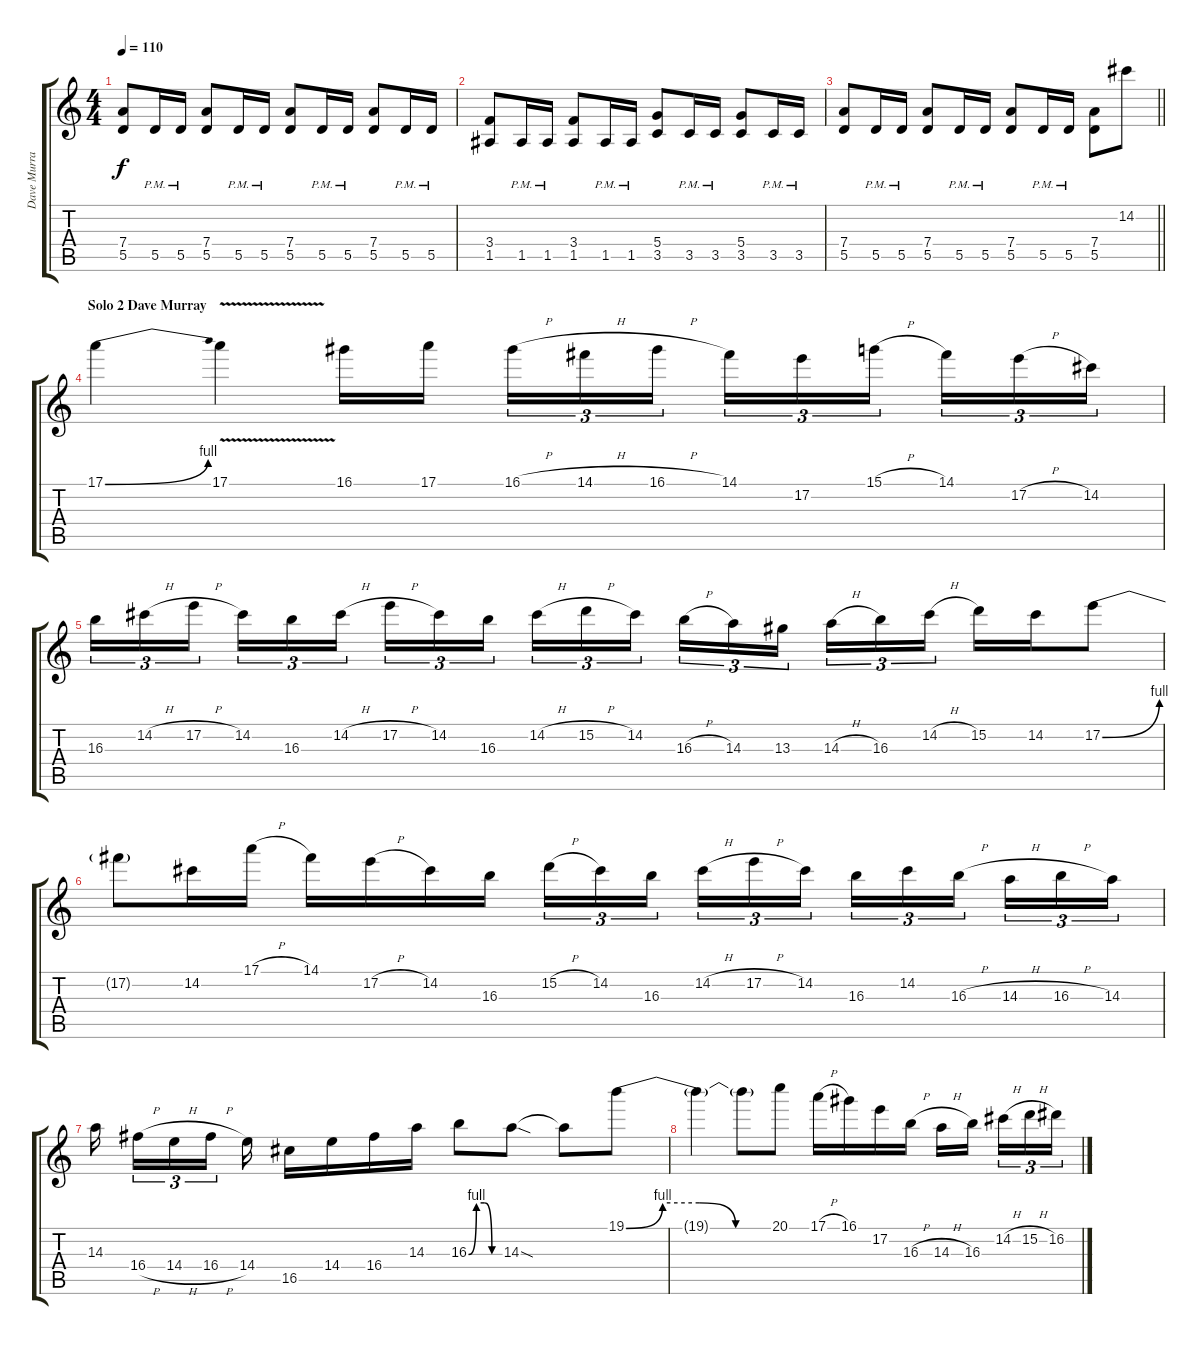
\track ("Dave Murray" "Dave Murra") {instrument overdrivenguitar}
\staff {score tabs}
\tuning (E4 B3 G3 D3 A2 E2) {hide}
\ts (4 4)
\tempo 110
\clef g2
\ks c
(7.4 5.5).8{dy f} 5.5{pm}.16 5.5{pm}.16 (7.4 5.5).8 5.5{pm}.16 5.5{pm}.16 (7.4 5.5).8 5.5{pm}.16 5.5{pm}.16 (7.4 5.5).8 5.5{pm}.16 5.5{pm}.16 |
(3.4 1.5).8 1.5{pm}.16 1.5{pm}.16 (3.4 1.5).8 1.5{pm}.16 1.5{pm}.16 (5.4 3.5).8 3.5{pm}.16 3.5{pm}.16 (5.4 3.5).8 3.5{pm}.16 3.5{pm}.16 |
\barLineRight lightlight
(7.4 5.5).8 5.5{pm}.16 5.5{pm}.16 (7.4 5.5).8 5.5{pm}.16 5.5{pm}.16 (7.4 5.5).8 5.5{pm}.16 5.5{pm}.16 (7.4 5.5).8 14.2.8{volume 16} |
\section ("" "Solo 2 Dave Murray")
17.1{be (bend 0 0 60 4)}.4{volume 16} 17.1{v}.4 16.1.16 17.1.16{beam splitsecondary} 16.1{h}.16{tu (3 2)} 14.1{h}.16{tu (3 2)} 16.1{h}.16{tu (3 2)} 14.1.16{tu (3 2)} 17.2.16{tu (3 2)} 15.1{h}.16{tu (3 2) beam splitsecondary} 14.1.16{tu (3 2)} 17.2{h}.16{tu (3 2)} 14.2.16{tu (3 2)} |
16.3.16{tu (3 2)} 14.2{h}.16{tu (3 2)} 17.2{h}.16{tu (3 2) beam splitsecondary} 14.2.16{tu (3 2)} 16.3.16{tu (3 2)} 14.2{h}.16{tu (3 2)} 17.2{h}.16{tu (3 2)} 14.2.16{tu (3 2)} 16.3.16{tu (3 2) beam splitsecondary} 14.2{h}.16{tu (3 2)} 15.2{h}.16{tu (3 2)} 14.2.16{tu (3 2)} 16.3{h}.16{tu (3 2)} 14.3.16{tu (3 2)} 13.3.16{tu (3 2) beam splitsecondary} 14.3{h}.16{tu (3 2)} 16.3.16{tu (3 2)} 14.2{h}.16{tu (3 2)} 15.2.16 14.2.16 17.2{be (bend 0 0 60 4)}.8 |
17.2{t}.8 14.2.16 17.1{h}.16 14.1.16 17.2{h}.16 14.2.16 16.3.16 15.2{h}.16{tu (3 2)} 14.2.16{tu (3 2)} 16.3.16{tu (3 2) beam splitsecondary} 14.2{h}.16{tu (3 2)} 17.2{h}.16{tu (3 2)} 14.2.16{tu (3 2)} 16.3.16{tu (3 2)} 14.2.16{tu (3 2)} 16.3{h}.16{tu (3 2) beam splitsecondary} 14.3{h}.16{tu (3 2)} 16.3{h}.16{tu (3 2)} 14.3.16{tu (3 2)} |
14.3.16{beam splitsecondary} 16.4{h}.16{tu (3 2)} 14.4{h}.16{tu (3 2)} 16.4{h}.16{tu (3 2) beam splitsecondary} 14.4.16 16.5.16 14.4.16 16.4.16 14.3.16 16.3{be (custom 0 0 15 4 30 4 45 0 60 0)}.8 14.3{sod}.8 14.3{t}.8 19.1{be (custom 0 0 15 4 30 4 45 0 60 0)}.8 |
19.1{t}.4 19.1{t}.8 20.1.8 17.1{h}.16 16.1.16 17.2.16 16.3{h}.16 14.3{h}.16 16.3.16{beam splitsecondary} 14.2{h}.16{tu (3 2)} 15.2{h}.16{tu (3 2)} 16.2.16{tu (3 2)}
